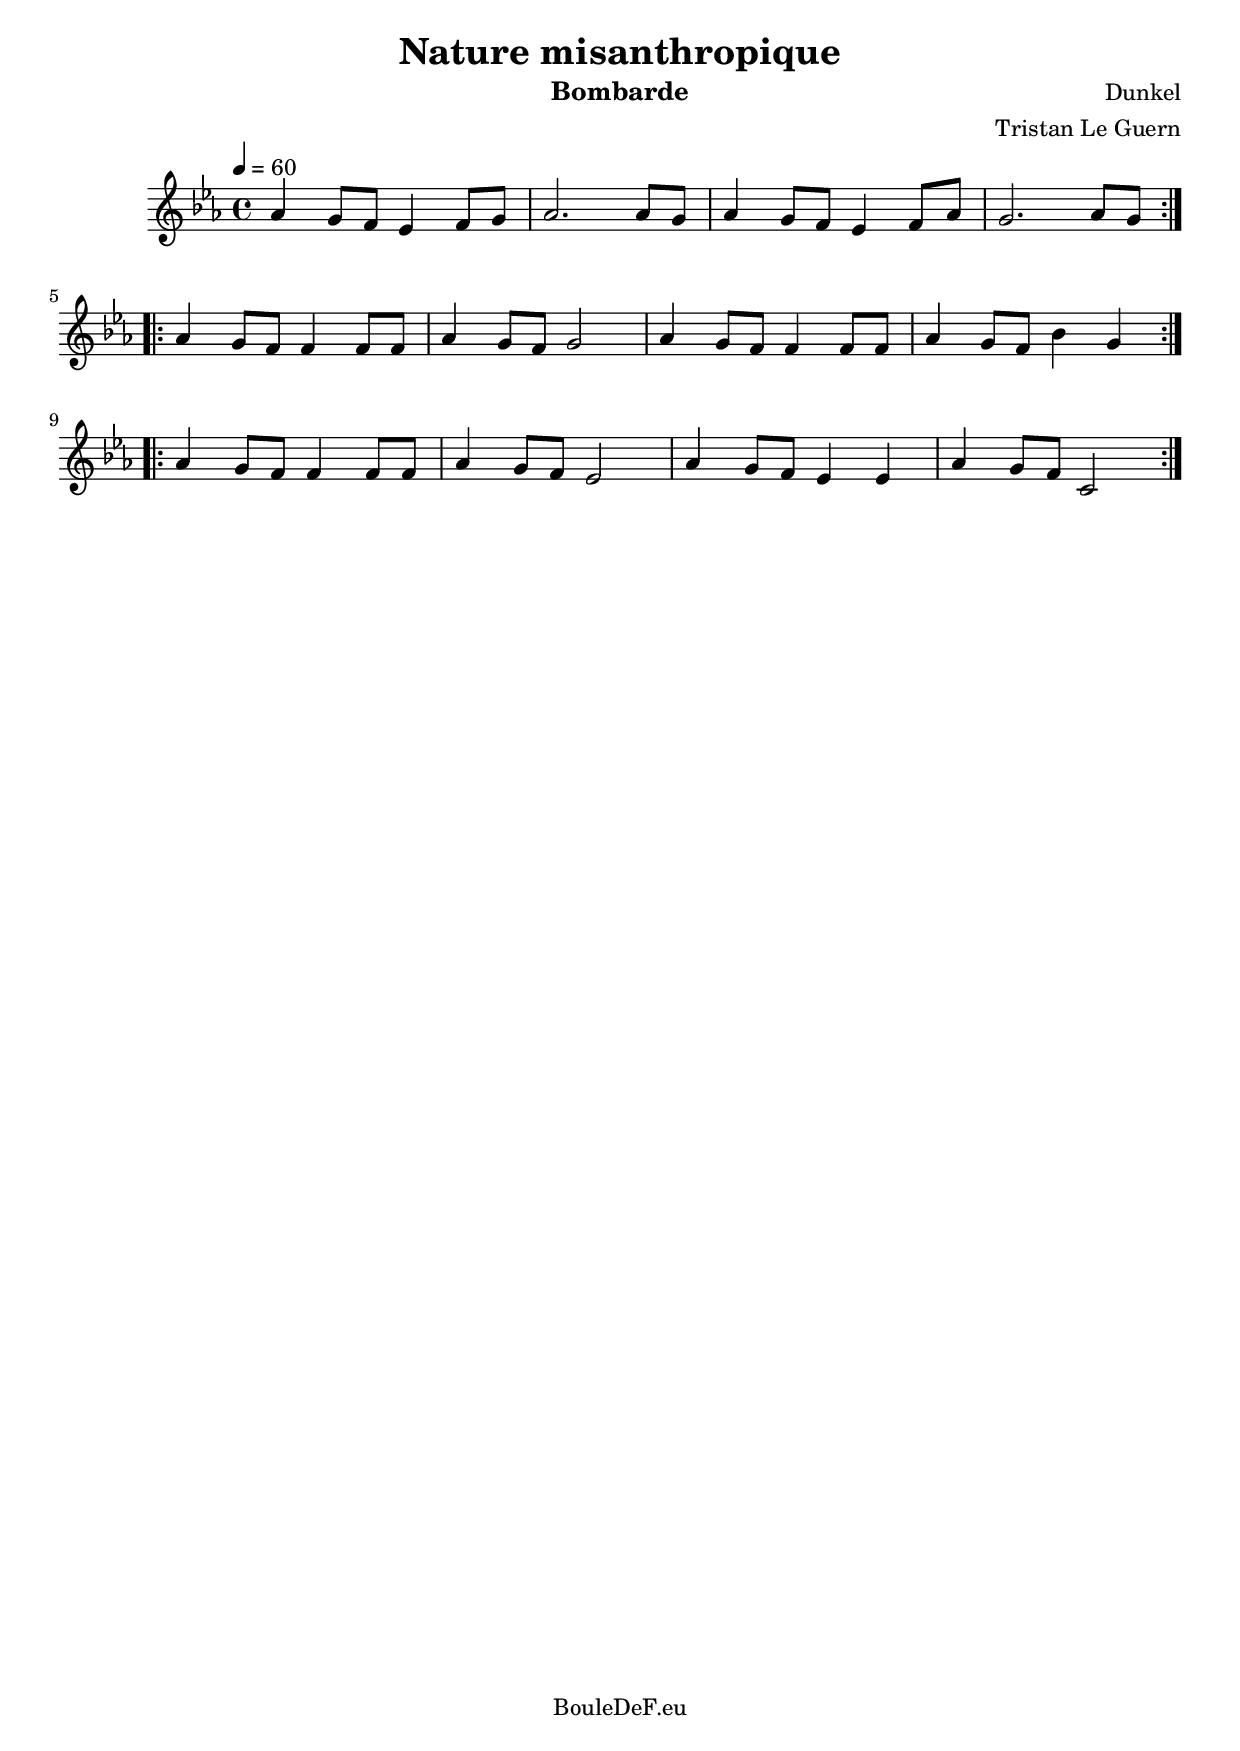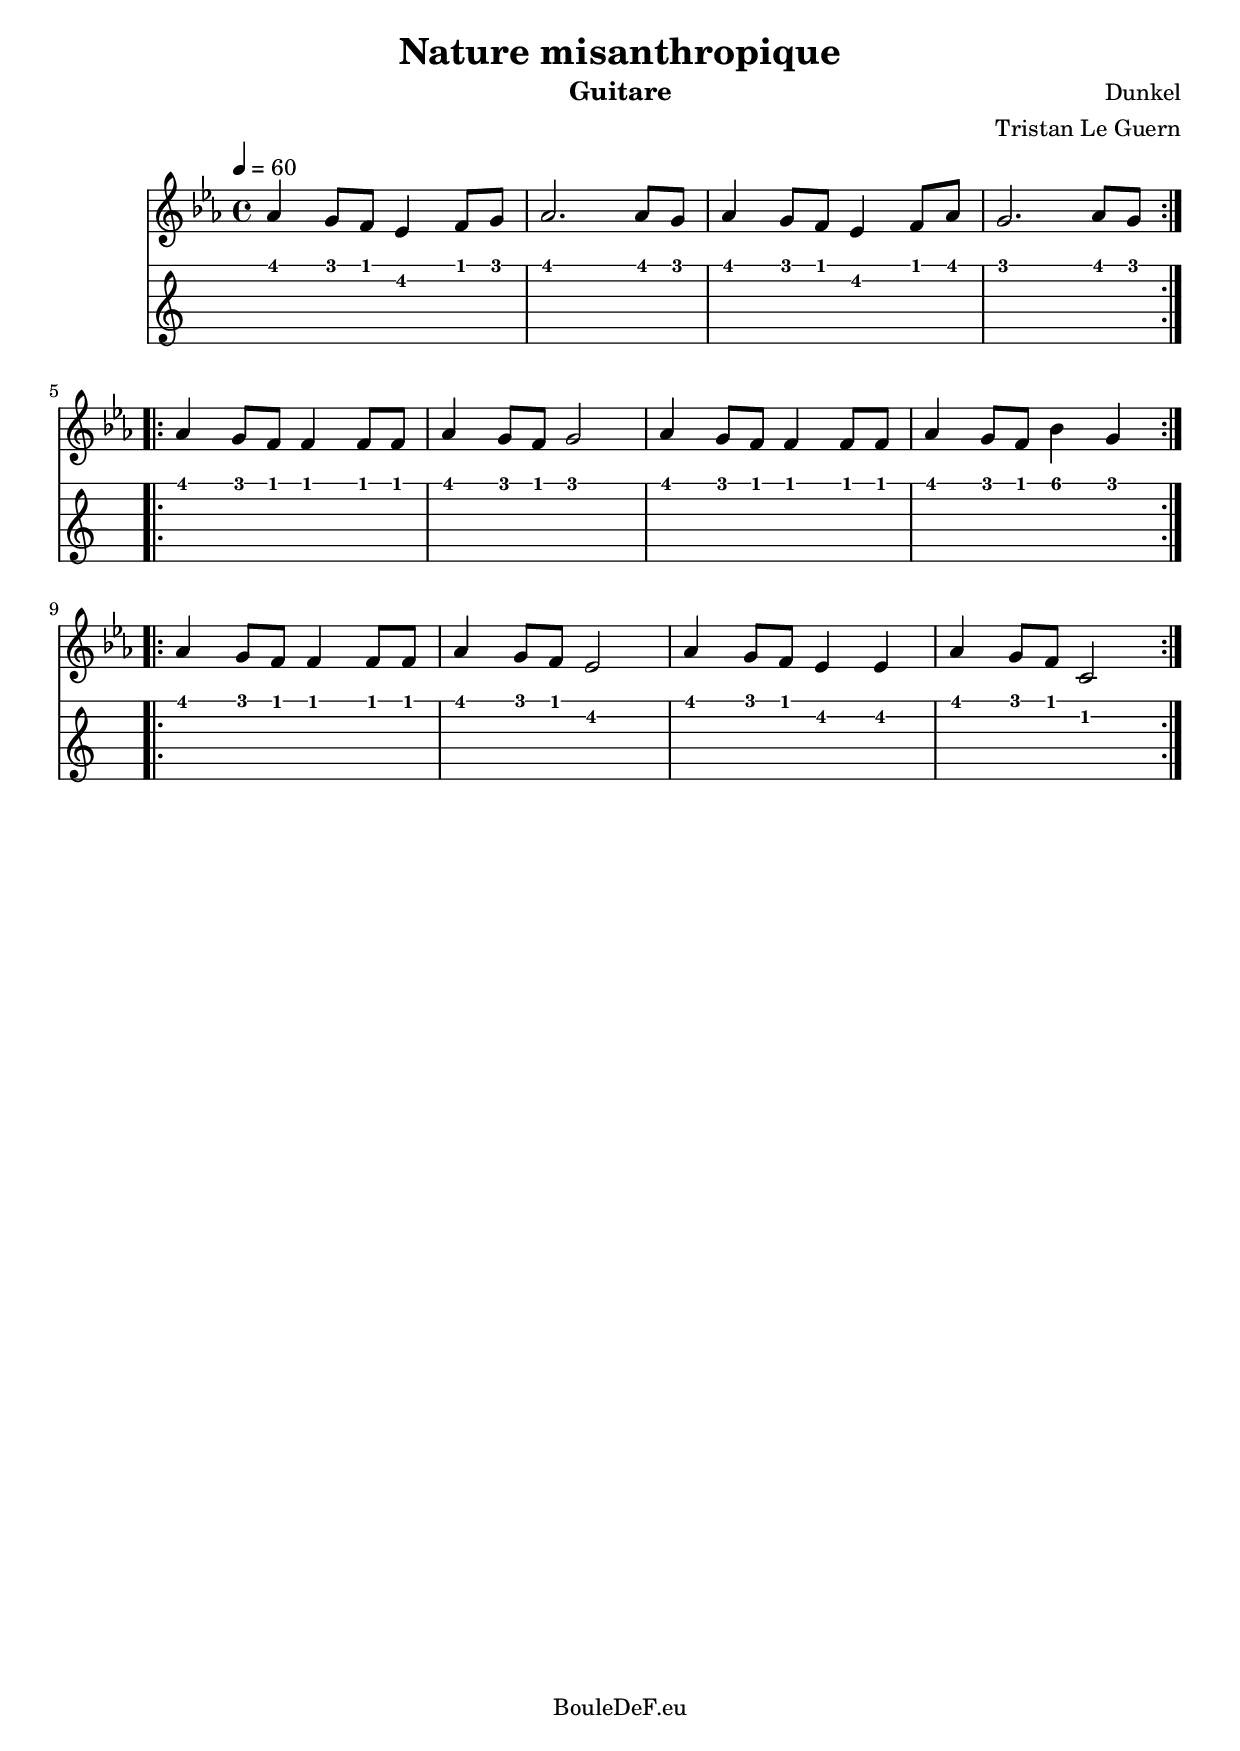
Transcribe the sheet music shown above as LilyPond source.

\version "2.16.2"
\include "italiano.ly"

\header {
	title = "Nature misanthropique"
	composer = "Dunkel"
	arranger = "Tristan Le Guern"
	instrument = "Bombarde"
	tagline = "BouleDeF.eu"
}

mel = \relative sib {
	\clef treble
	\key mib \major
	\time 4/4
	\tempo 4 = 60

	\repeat volta 4 {
		| lab' sol8 fa mib4 fa8 sol
		| lab2. lab8 sol
		| lab4 sol8 fa mib4 fa8 lab
		| sol2. lab8 sol
	}
	\break
	\repeat volta 4 {
		| lab4 sol8 fa fa4 fa8 fa
		| lab4 sol8 fa sol2
		| lab4 sol8 fa fa4 fa8 fa
		| lab4 sol8 fa sib4 sol
	}
	\break
	\repeat volta 4 {
		| lab4 sol8 fa fa4 fa8 fa
		| lab4 sol8 fa mib2
		| lab4 sol8 fa mib4 mib
		| lab4 sol8 fa do2
	}
}

\book {
	\bookOutputSuffix "Bombarde"
	\score {
		\new Staff {
			\clef treble
			\mel
		}
	}
	\header {
		instrument = "Bombarde"
	}
}
\book {
	\bookOutputSuffix "Guitare"
	\score {
		<<
			\new Staff {
				\clef treble \mel
			}
			\new TabStaff \with { stringTunings = #guitar-tuning } {
				\mel
			}
		>>
	}
	\header {
		instrument = "Guitare"
	}
}
